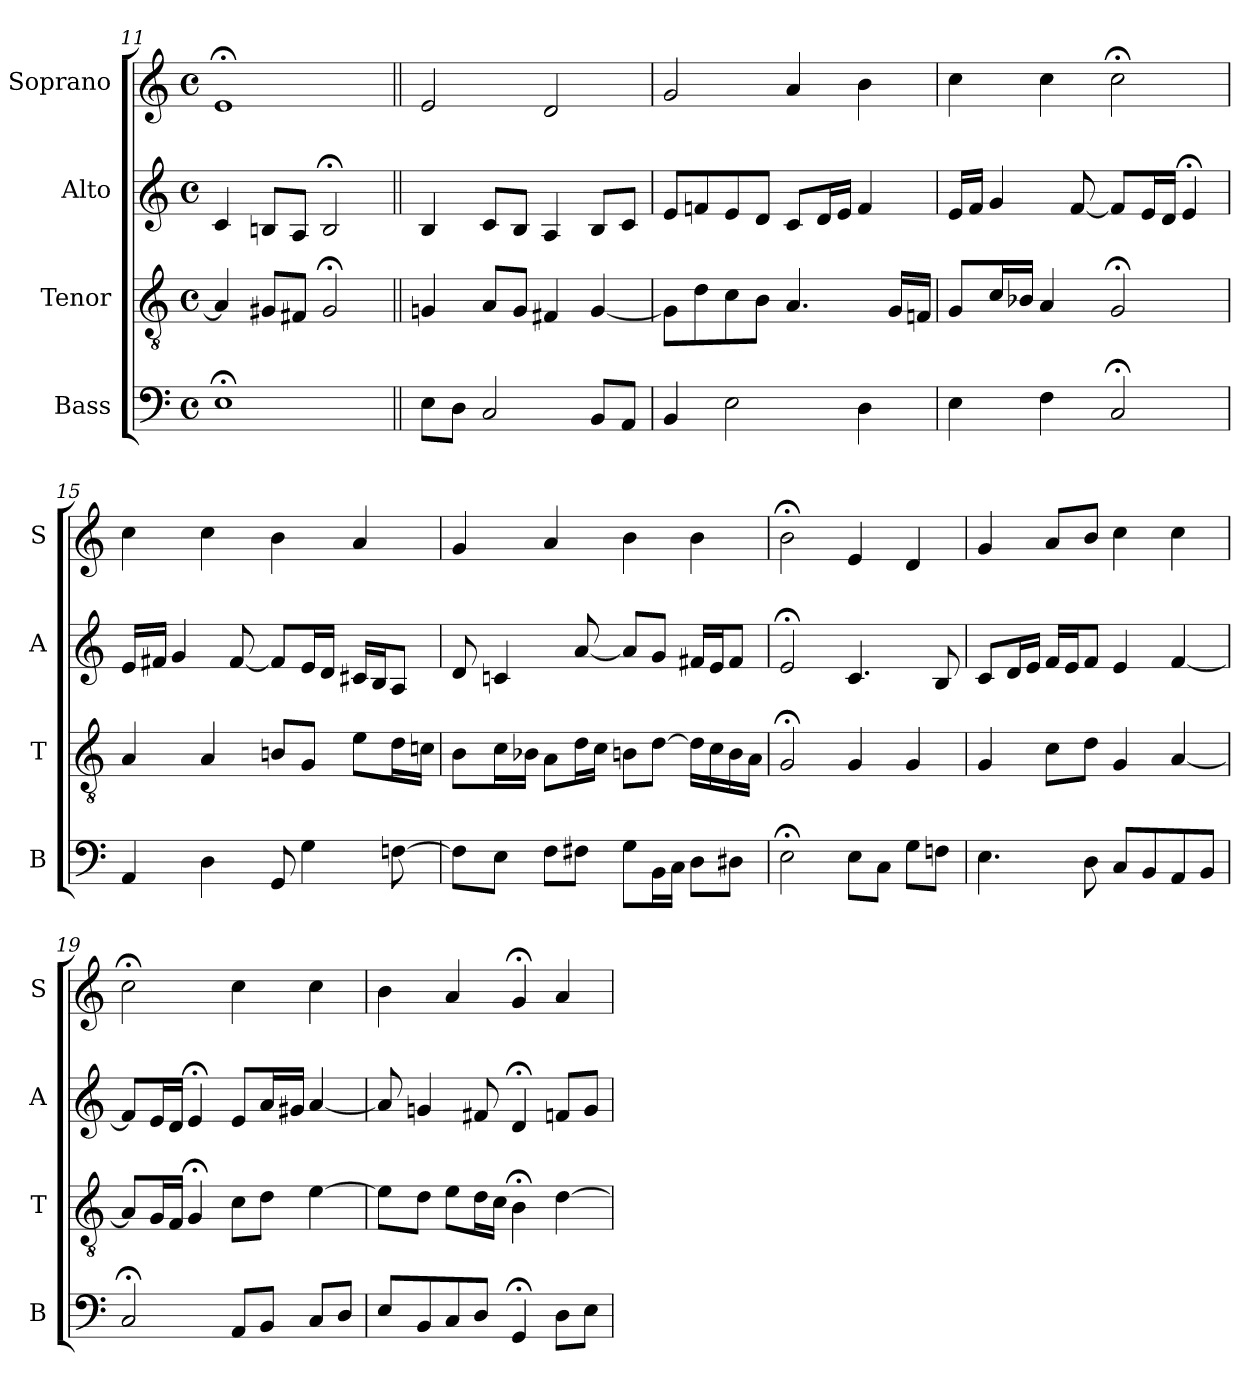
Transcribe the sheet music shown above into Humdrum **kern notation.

**kern	**kern	**kern	**kern
*part4	*part3	*part2	*part1
*staff4	*staff3	*staff2	*staff1
*I"Bass	*I"Tenor	*I"Alto	*I"Soprano
*I'B	*I'T	*I'A	*I'S
*clefF4	*clefGv2	*clefG2	*clefG2
*k[]	*k[]	*k[]	*k[]
*a:	*a:	*a:	*a:
*M4/4	*M4/4	*M4/4	*M4/4
*met(c)	*met(c)	*met(c)	*met(c)
=11	=11	=11	=11
1E;<	4A]	4c	1e;<
.	8G#XL	8BnL	.
.	8F#XJ	8AJ	.
.	2G#;<	2B;<	.
=12||	=12||	=12||	=12||
8EL	4Gn	4B	2e
8DJ	.	.	.
2C	8AL	8cL	.
.	8GJ	8BJ	.
.	4F#X	4A	2d
8BBL	[4G	8BL	.
8AAJ	.	8cJ	.
=13	=13	=13	=13
4BB	8GL]	8eL	2g
.	8d	8fn	.
2E	8c	8e	.
.	8BJ	8dJ	.
.	4.A	8cL	4a
.	.	16dL	.
.	.	16eJJ	.
4D	.	4f	4b
.	16GLL	.	.
.	16FnJJ	.	.
=14	=14	=14	=14
4E	8GL	16eLL	4cc
.	.	16fJJ	.
.	16cL	4g	.
.	16B-XJJ	.	.
4F	4A	.	4cc
.	.	[8f	.
2C;<	2G;<	8fL]	2cc;<
.	.	16eL	.
.	.	16dJJ	.
.	.	4e;<	.
=15	=15	=15	=15
4AA	4A	16eLL	4cc
.	.	16f#XJJ	.
.	.	4g	.
4D	4A	.	4cc
.	.	[8f#	.
8GG	8BnL	8f#L]	4b
4G	8GJ	16eL	.
.	.	16dJJ	.
.	8eL	16c#XLL	4a
.	.	16BJ	.
[8Fn	16dL	8AJ	.
.	16cnJJ	.	.
=16	=16	=16	=16
8FL]	8BL	8d	4g
8EJ	16cL	4cn	.
.	16B-XJJ	.	.
8FL	8AL	.	4a
8F#XJ	16dL	[8a	.
.	16cJJ	.	.
8GL	8BnL	8aL]	4b
16BBL	[8dJ	8gJ	.
16CJJ	.	.	.
8DL	16dLL]	16f#XLL	4b
.	16c	16eJ	.
8D#XJ	16B	8f#J	.
.	16AJJ	.	.
=17	=17	=17	=17
2E;<	2G;<	2e;<	2b;<
8EL	4G	4.c	4e
8CJ	.	.	.
8GL	4G	.	4d
8FnJ	.	8B	.
=18	=18	=18	=18
4.E	4G	8cL	4g
.	.	16dL	.
.	.	16eJJ	.
.	8cL	16fLL	8aL
.	.	16eJ	.
8D	8dJ	8fJ	8bJ
8CL	4G	4e	4cc
8BB	.	.	.
8AA	[4A	[4f	4cc
8BBJ	.	.	.
=19	=19	=19	=19
2C;<	8AL]	8fL]	2cc;<
.	16GL	16eL	.
.	16FJJ	16dJJ	.
.	4G;<	4e;<	.
8AAL	8cL	8eL	4cc
8BBJ	8dJ	16aL	.
.	.	16g#XJJ	.
8CL	[4e	[4a	4cc
8DJ	.	.	.
=20	=20	=20	=20
8EL	8eL]	8a]	4b
8BB	8dJ	4gn	.
8C	8eL	.	4a
8DJ	16dL	8f#X	.
.	16cJJ	.	.
4GG;<	4B;<	4d;<	4g;<
8DL	[4di	8fnL	4a
8EJ	.	8gJ	.
=	=	=	=
*-	*-	*-	*-
